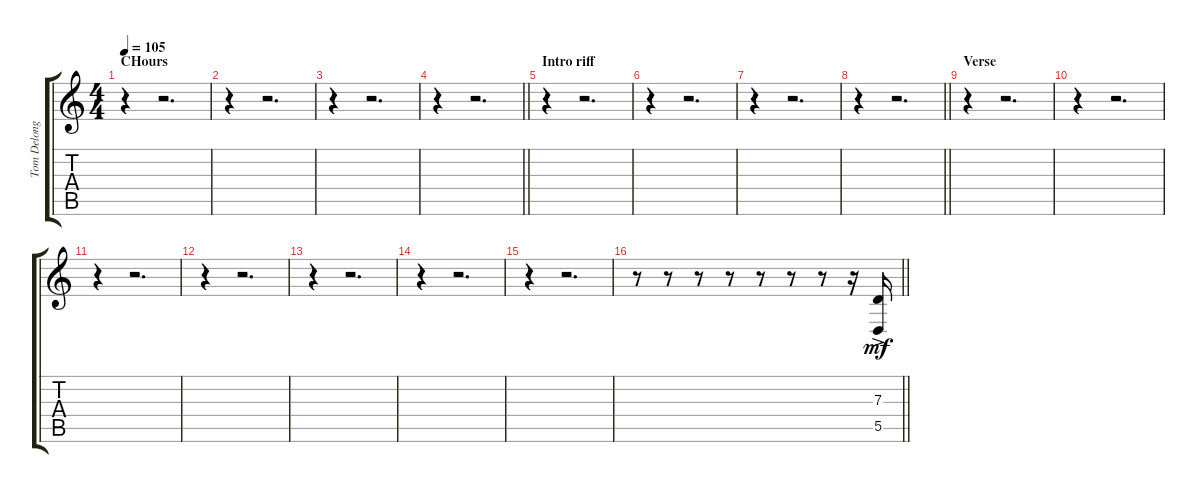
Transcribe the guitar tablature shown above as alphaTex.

\track ("Tom Delonge Clean" "Tom Delong") {instrument fx6goblins}
\staff {score tabs}
\tuning (E4 B3 G3 D3 A2 E2) {hide}
\ts (4 4)
\section ("" "CHours")
\tempo 105
\clef g2
\ks c
r.4{dy ff} r.2{d} |
r.4 r.2{d} |
r.4 r.2{d} |
\barLineRight lightlight
r.4 r.2{d} |
\section ("" "Intro riff")
r.4 r.2{d} |
r.4 r.2{d} |
r.4 r.2{d} |
\barLineRight lightlight
r.4 r.2{d} |
\section ("" "Verse")
r.4 r.2{d} |
r.4 r.2{d} |
r.4 r.2{d} |
r.4 r.2{d} |
r.4 r.2{d} |
r.4 r.2{d} |
r.4 r.2{d} |
\barLineRight lightlight
r.8 r.8 r.8 r.8 r.8 r.8 r.8 r.16 (7.3{ac} 5.5{ac}).16{dy mf}
